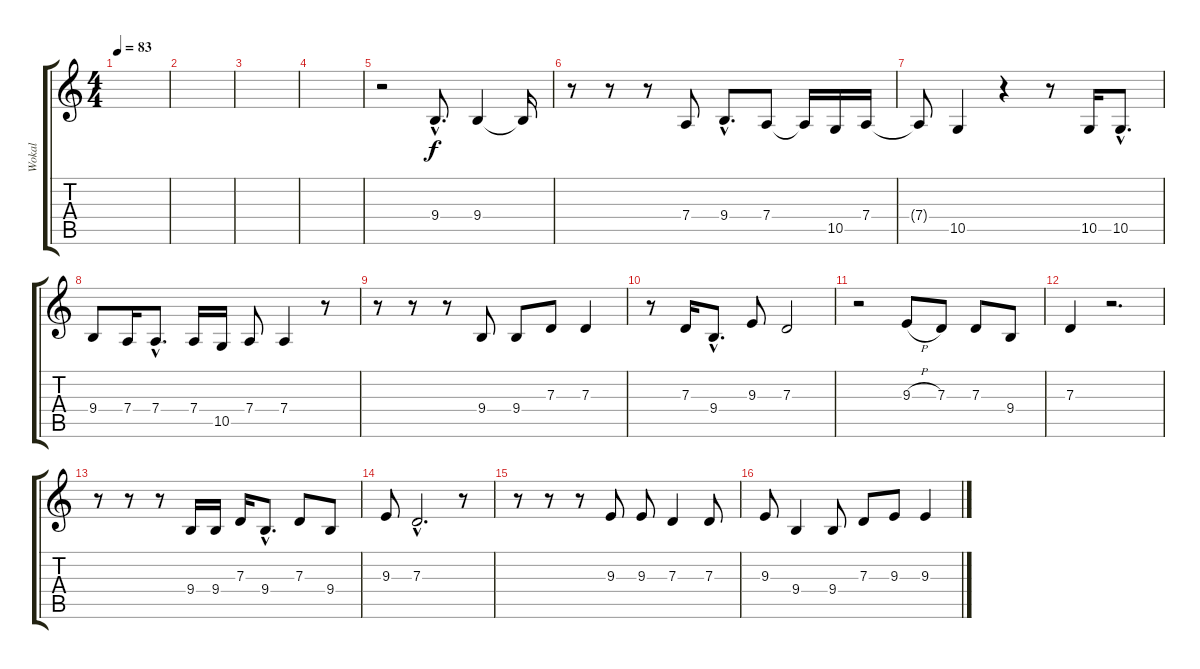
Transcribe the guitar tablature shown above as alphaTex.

\track ("Wokal" "Wokal") {instrument viola}
\staff {score tabs}
\tuning (E4 B3 G3 D3 A2 E2) {hide}
\ts (4 4)
\tempo 83
\clef g2
\ks c
|
|
|
|
r.2 9.4{hac}.8{d} 9.4.4 9.4{t}.16 |
r.8 r.8 r.8 7.4.8 9.4{hac}.8{d} 7.4.8 7.4{t}.16 10.5.16 7.4.16 |
7.4{t}.8 10.5.4 r.4 r.8 10.5.16 10.5{hac}.8{d} |
9.4.8 7.4.16 7.4{hac}.8{d} 7.4.16 10.5.16 7.4.8 7.4.4 r.8 |
r.8 r.8 r.8 9.4.8 9.4.8 7.3.8 7.3.4 |
r.8 7.3.16 9.4{hac}.8{d} 9.3.8 7.3.2 |
r.2 9.3{h}.8 7.3.8 7.3.8 9.4.8 |
7.3.4 r.2{d} |
r.8 r.8 r.8 9.4.16 9.4.16 7.3.16 9.4{hac}.8{d} 7.3.8 9.4.8 |
9.3.8 7.3{hac}.2{d} r.8 |
r.8 r.8 r.8 9.3.8 9.3.8 7.3.4 7.3.8 |
9.3.8 9.4.4 9.4.8 7.3.8 9.3.8 9.3.4
